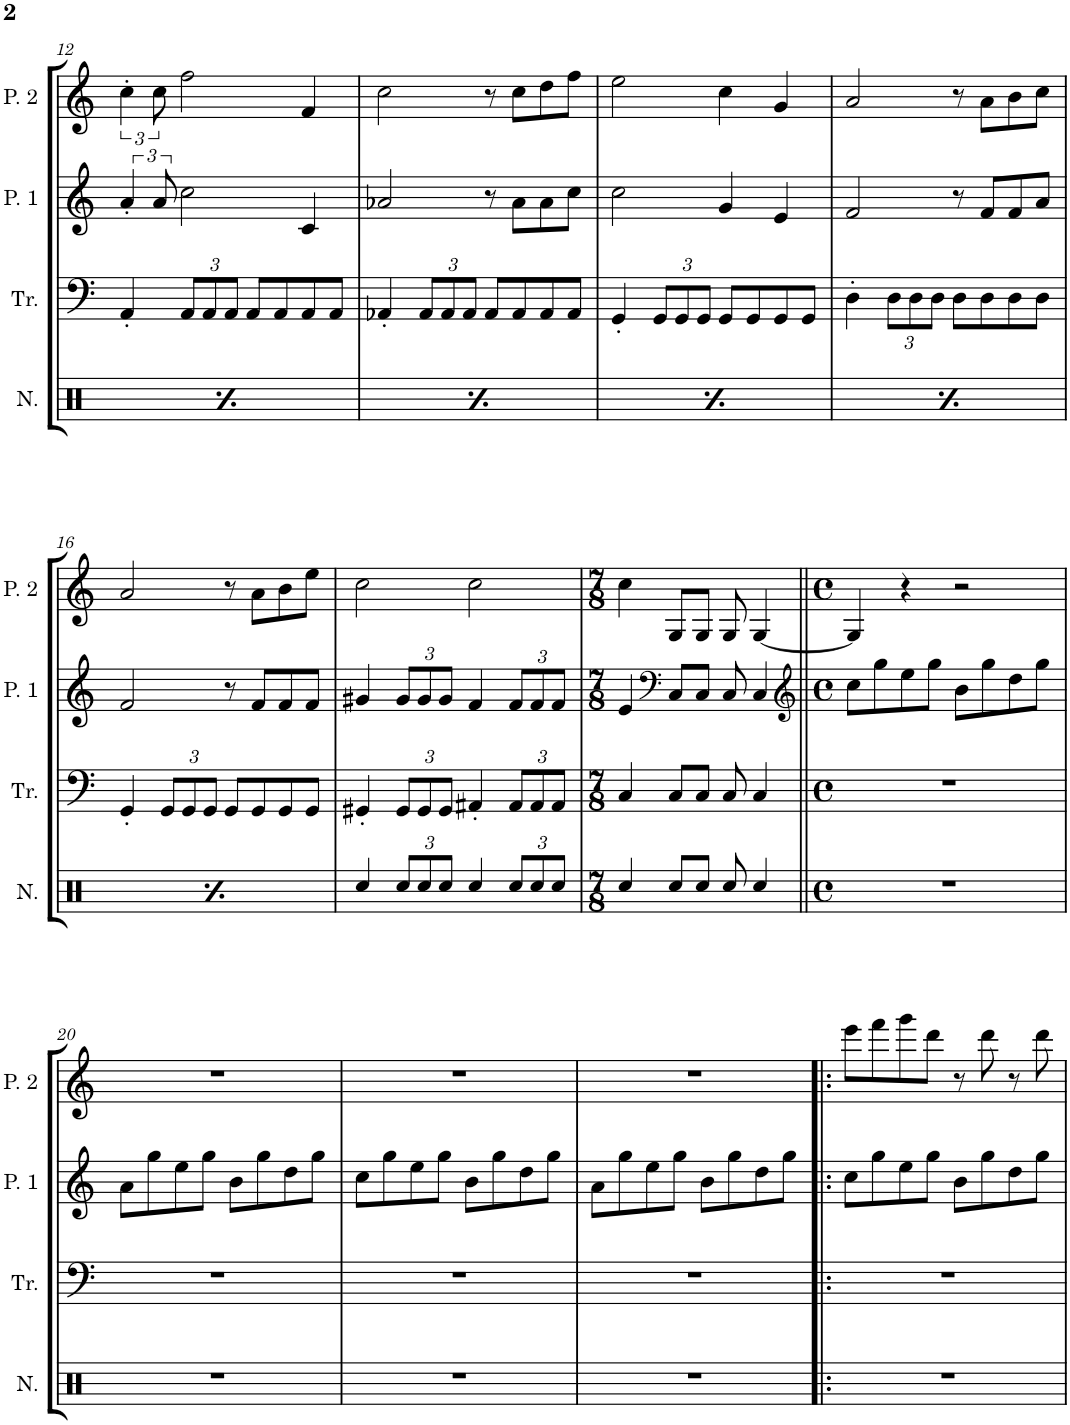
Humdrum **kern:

**kern	**kern	**kern	**kern
*part4	*part3	*part2	*part1
*staff4	*staff3	*staff2	*staff1
*I"Noise	*I"Triangle	*I"Pulse 1	*I"Pulse 2
*I'N.	*I'Tr.	*I'P. 1	*I'P. 2
!!LO:PB:g=z
*clefX	*clefF4	*clefG2	*clefG2
*k[]	*k[]	*k[]	*k[]
*M4/4	*M4/4	*M4/4	*M4/4
*met(c)	*met(c)	*met(c)	*met(c)
=12	=12	=12	=12
4Rcc\	4AA'/	6a'/	6cc'\
.	.	12a/	12cc\
*Xbrackettup	*Xbrackettup	*	*
12Rcc/L	12AA/L	2cc\	2ff\
12Rcc/	12AA/	.	.
12Rcc/J	12AA/J	.	.
8Rcc/L	8AA/L	.	.
8Rcc/	8AA/	.	.
8Rcc/	8AA/	4c/	4f/
8Rcc/J	8AA/J	.	.
=13	=13	=13	=13
4Rcc\	4AA-X'/	2a-X/	2cc\
12Rcc/L	12AA-/L	.	.
12Rcc/	12AA-/	.	.
12Rcc/J	12AA-/J	.	.
8Rcc/L	8AA-/L	8r	8r
8Rcc/	8AA-/	8a-\L	8cc\L
8Rcc/	8AA-/	8a-\	8dd\
8Rcc/J	8AA-/J	8cc\J	8ff\J
=14	=14	=14	=14
4Rcc\	4GG'/	2cc\	2ee\
12Rcc/L	12GG/L	.	.
12Rcc/	12GG/	.	.
12Rcc/J	12GG/J	.	.
8Rcc/L	8GG/L	4g/	4cc\
8Rcc/	8GG/	.	.
8Rcc/	8GG/	4e/	4g/
8Rcc/J	8GG/J	.	.
=15	=15	=15	=15
4Rcc\	4D'\	2f/	2a/
12Rcc/L	12D\L	.	.
12Rcc/	12D\	.	.
12Rcc/J	12D\J	.	.
8Rcc/L	8D\L	8r	8r
8Rcc/	8D\	8f/L	8a\L
8Rcc/	8D\	8f/	8b\
8Rcc/J	8D\J	8a/J	8cc\J
!!LO:LB:g=z
=16	=16	=16	=16
4Rcc\	4GG'/	2f/	2a/
12Rcc/L	12GG/L	.	.
12Rcc/	12GG/	.	.
12Rcc/J	12GG/J	.	.
8Rcc/L	8GG/L	8r	8r
8Rcc/	8GG/	8f/L	8a\L
8Rcc/	8GG/	8f/	8b\
8Rcc/J	8GG/J	8f/J	8ee\J
=17	=17	=17	=17
4Rcc/	4GG#X'/	4g#X/	2cc\
*	*	*Xbrackettup	*
12Rcc/L	12GG#/L	12g#/L	.
12Rcc/	12GG#/	12g#/	.
12Rcc/J	12GG#/J	12g#/J	.
4Rcc/	4AA#X'/	4f/	2cc\
12Rcc/L	12AA#/L	12f/L	.
12Rcc/	12AA#/	12f/	.
12Rcc/J	12AA#/J	12f/J	.
=18	=18	=18	=18
*M7/8	*M7/8	*M7/8	*M7/8
4Rcc/	4C/	4e/	4cc\
*	*	*clefF4	*
8Rcc/L	8C/L	8C/L	8G/L
8Rcc/J	8C/J	8C/J	8G/J
8Rcc/	8C/	8C/	8G/
4Rcc/	4C/	4C/	[4G/
=19||	=19||	=19||	=19||
*	*	*clefG2	*
*M4/4	*M4/4	*M4/4	*M4/4
*met(c)	*met(c)	*met(c)	*met(c)
1r	1r	8cc\L	4G/]
.	.	8gg\	.
.	.	8ee\	4r
.	.	8gg\J	.
.	.	8b\L	2r
.	.	8gg\	.
.	.	8dd\	.
.	.	8gg\J	.
!!LO:LB:g=z
=20	=20	=20	=20
1r	1r	8a\L	1r
.	.	8gg\	.
.	.	8ee\	.
.	.	8gg\J	.
.	.	8b\L	.
.	.	8gg\	.
.	.	8dd\	.
.	.	8gg\J	.
=21	=21	=21	=21
1r	1r	8cc\L	1r
.	.	8gg\	.
.	.	8ee\	.
.	.	8gg\J	.
.	.	8b\L	.
.	.	8gg\	.
.	.	8dd\	.
.	.	8gg\J	.
=22	=22	=22	=22
1r	1r	8a\L	1r
.	.	8gg\	.
.	.	8ee\	.
.	.	8gg\J	.
.	.	8b\L	.
.	.	8gg\	.
.	.	8dd\	.
.	.	8gg\J	.
=23!|:	=23!|:	=23!|:	=23!|:
1r	1r	8cc\L	8eee\L
.	.	8gg\	8fff\
.	.	8ee\	8ggg\
.	.	8gg\J	8ddd\J
.	.	8b\L	8r
.	.	8gg\	8ddd\
.	.	8dd\	8r
.	.	8gg\J	8ddd\
=	=	=	=
*-	*-	*-	*-
